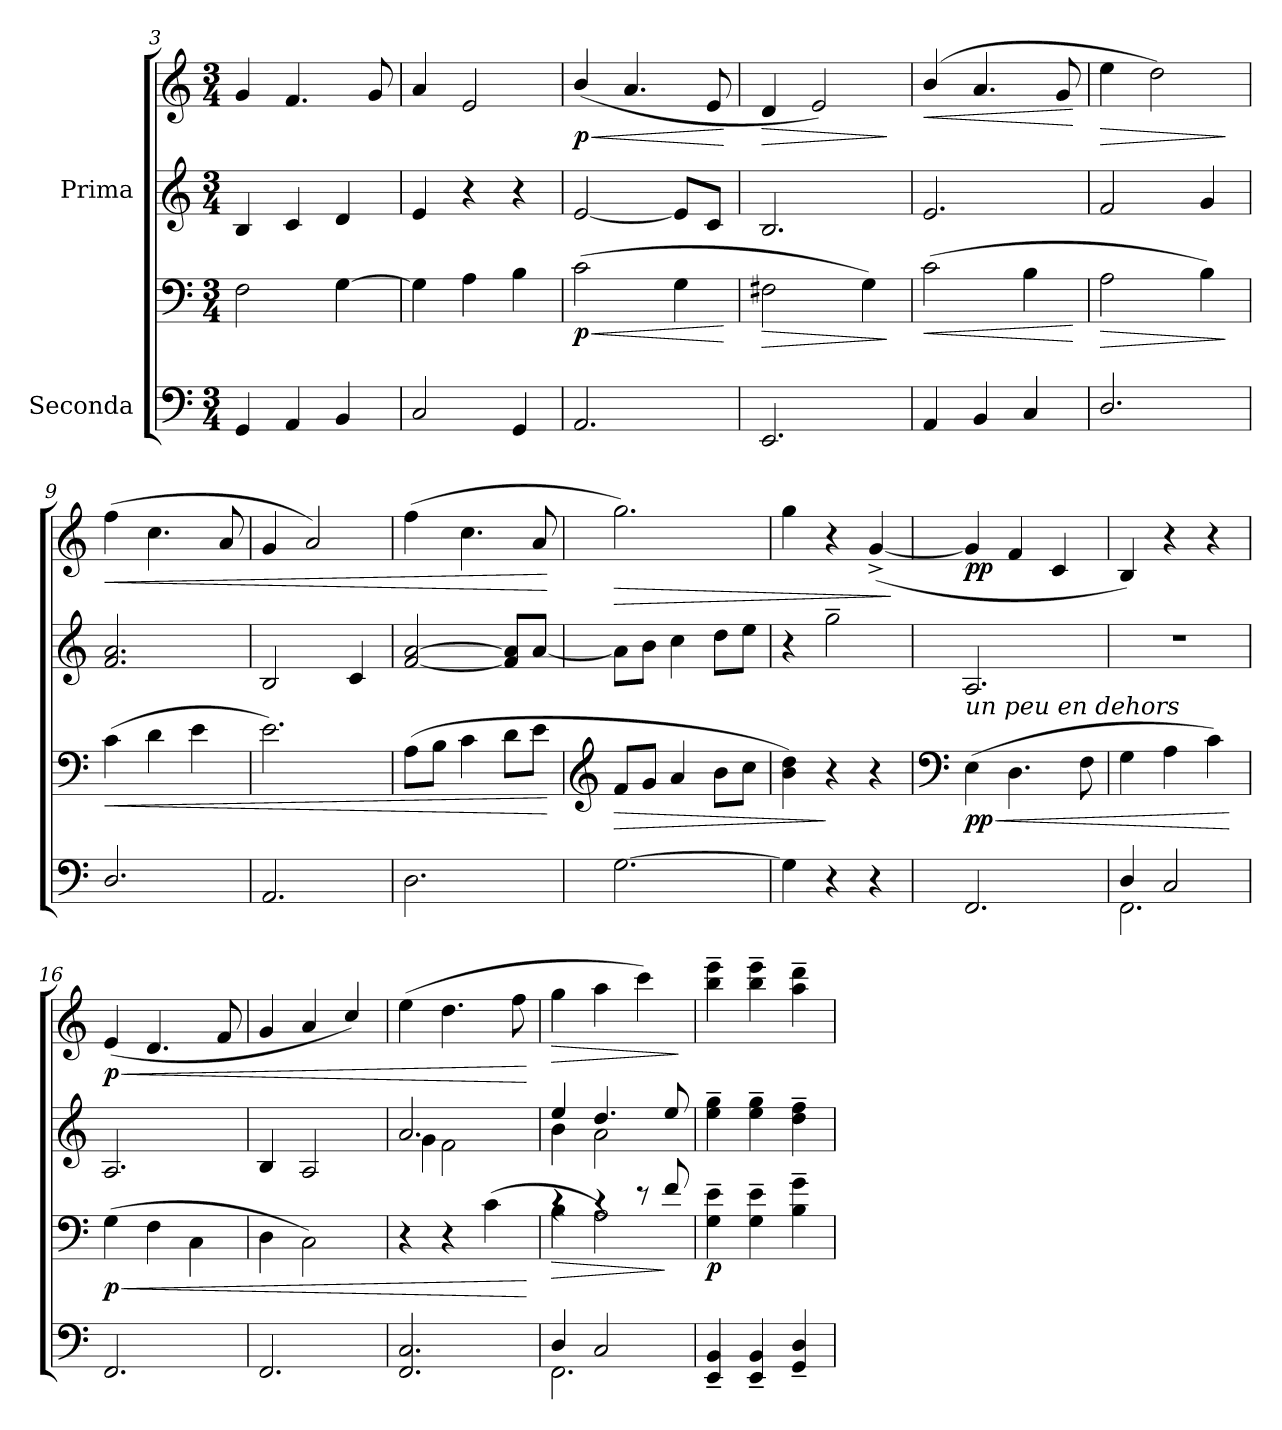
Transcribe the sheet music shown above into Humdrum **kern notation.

**kern	**kern	**dynam	**kern	**kern	**dynam
*part2	*part2	*part2	*part1	*part1	*part1
*staff4	*staff3	*staff3/4	*staff2	*staff1	*staff1/2
*I"Seconda	*	*	*I"Prima	*	*
*clefF4	*clefF4	*	*clefG2	*clefG2	*
*k[]	*k[]	*	*k[]	*k[]	*
*M3/4	*M3/4	*	*M3/4	*M3/4	*
=3	=3	=3	=3	=3	=3
4GG/	2F\	.	4B/	4g/	.
4AA/	.	.	4c/	4.f/	.
4BB/	[4G\	.	4d/	.	.
.	.	.	.	8g/	.
=4	=4	=4	=4	=4	=4
2C/	4G\]	.	4e/	4a/	.
.	4A\	.	4r	2e/	.
4GG/	4B\	.	4r	.	.
=5	=5	=5	=5	=5	=5
!	!	!LO:HP:b	!	!	!LO:HP:b
!	!	!LO:DY:n=1:b	!	!	!LO:DY:n=1:b
2.AA/	(>2c\	< p	[2e/	(>4b/	< p
.	.	.	.	4.a/	.
.	4G\	.	8e/L]	.	.
.	.	.	8c/J	8e/	.
.	.	[	.	.	[
=6	=6	=6	=6	=6	=6
!	!	!LO:HP:b	!	!	!LO:HP:b
2.EE/	2F#X\	>	2.B/	4d/	>
.	.	.	.	2e/)	.
.	4G\)	.	.	.	.
.	.	]	.	.	]
!!LO:LB:g=z
=7	=7	=7	=7	=7	=7
!	!	!LO:HP:b	!	!	!LO:HP:b
4AA/	(>2c\	<	2.e/	(>4b/	<
4BB/	.	.	.	4.a/	.
4C/	4B\	.	.	.	.
.	.	.	.	8g/	.
.	.	[	.	.	[
=8	=8	=8	=8	=8	=8
!	!	!LO:HP:b	!	!	!LO:HP:b
2.D/	2A\	>	2f/	4ee\	>
.	.	.	.	2dd\)	.
.	4B\)	.	4g/	.	.
.	.	]	.	.	]
=9	=9	=9	=9	=9	=9
!	!	!LO:HP:b	!	!	!LO:HP:b
2.D/	(>4c\	<	2.f/ 2.a/	(>4ff\	<
.	4d\	.	.	4.cc\	.
.	4e\	.	.	.	.
.	.	.	.	8a/	.
=10	=10	=10	=10	=10	=10
2.AA/	2.e\)	.	2B/	4g/	.
.	.	.	.	2a/)	.
.	.	.	4c/	.	.
=11	=11	=11	=11	=11	=11
2.D\	(>8A\L	.	[2f/ [2a/	(>4ff\	.
.	8B\J	.	.	.	.
.	4c\	.	.	4.cc\	.
.	8d\L	.	8f/] 8a/]L	.	.
.	8e\J	.	(<[8a/J	8a/	.
.	.	[	.	.	[
=12	=12	=12	=12	=12	=12
*	*clefG2	*	*	*	*
!	!	!LO:HP:b	!	!	!LO:HP:b
[2.G\	8f/L	>	8a\L]	2.gg\)	>
.	8g/J	.	8b\J	.	.
.	4a/	.	4cc\	.	.
*	*	*	*	*MM53	*
.	8b\L	.	8dd\L	.	.
.	8cc\J	.	8ee\J	.	.
=13	=13	=13	=13	=13	=13
*	*	*	*	*MM50	*
4G\]	4b\ 4dd\)	.	4r	4gg\)	.
4r	4r	]	2gg~\	4r	.
4r	4r	.	.	(>[4g^/	.
.	.	.	.	.	]
=14	=14	=14	=14	=14	=14
*	*clefF4	*	*	*	*
*	*	*	*	*MM56	*
!	!LO:TX:a:i:t=un peu en dehors	!	!	!	!
!	!	!LO:HP:b	!	!	!
!	!	!LO:DY:n=1:b	!	!	!LO:DY:b
2.FF/	(>4E\	< pp	2.A/	4g/]	pp
.	4.D\	.	.	4f/	.
.	.	.	.	4c/	.
.	8F\	.	.	.	.
!!LO:LB:g=z
=15	=15	=15	=15	=15	=15
*^	*	*	*	*	*
4D/	2.FF\	4G\	.	2.r	4B/)	.
2C/	.	4A\	.	.	4r	.
.	.	4c\)	.	.	4r	.
*v	*v	*	*	*	*	*
.	.	[	.	.	.
=16	=16	=16	=16	=16	=16
!	!	!LO:HP:b	!	!	!LO:HP:b
!	!	!LO:DY:n=1:b	!	!	!LO:DY:n=1:b
2.FF/	(>4G\	< p	2.A/	(>4e/	< p
.	4F\	.	.	4.d/	.
.	4C\	.	.	.	.
.	.	.	.	8f/	.
=17	=17	=17	=17	=17	=17
2.FF/	4D\	.	4B/	4g/	.
.	2C\)	.	2A/	4a/	.
*	*	*	*	*MM53	*
.	.	.	.	4cc/)	.
=18	=18	=18	=18	=18	=18
*	*	*	*^	*	*
2.FF/ 2.C/	4r	.	2.a/	4g\	(>4ee\	.
*	*	*	*	*	*MM56	*
.	4r	.	.	2f\	4.dd\	.
.	(>4c\	.	.	.	.	.
.	.	.	.	.	8ff\	.
*	*	*	*v	*v	*	*
.	.	[	.	.	[
=19	=19	=19	=19	=19	=19
*^	*	*	*	*	*
!	!	!	!LO:HP:b	!	!	!LO:HP:b
*	*	*^	*	*^	*	*
4D/	2.FF\	4rc	4B\	>	4ee/	4b\	4gg\	>
2C/	.	4rc	2A\)	.	4.dd/	2a\	4aa\	.
.	.	8r	.	.	.	.	4ccc\)	.
.	.	8f/	.	]	8ee/	.	.	.
*v	*v	*	*	*	*v	*v	*	*
*	*v	*v	*	*	*	*
.	.	.	.	.	]
=20	=20	=20	=20	=20	=20
!	!	!LO:DY:b	!	!	!
4EE/~ 4BB/~	4G\~ 4e\~	p	4ee\~ 4gg\~	4bb\~ 4eee\~	.
*	*	*	*	*MM53	*
4EE/~ 4BB/~	4G\~ 4e\~	.	4ee\~ 4gg\~	4bb\~ 4eee\~	.
4GG/~ 4D/~	4B\~ 4g\~	.	4dd\~ 4ff\~	4aa\~ 4ddd\~	.
=	=	=	=	=	=
*-	*-	*-	*-	*-	*-
